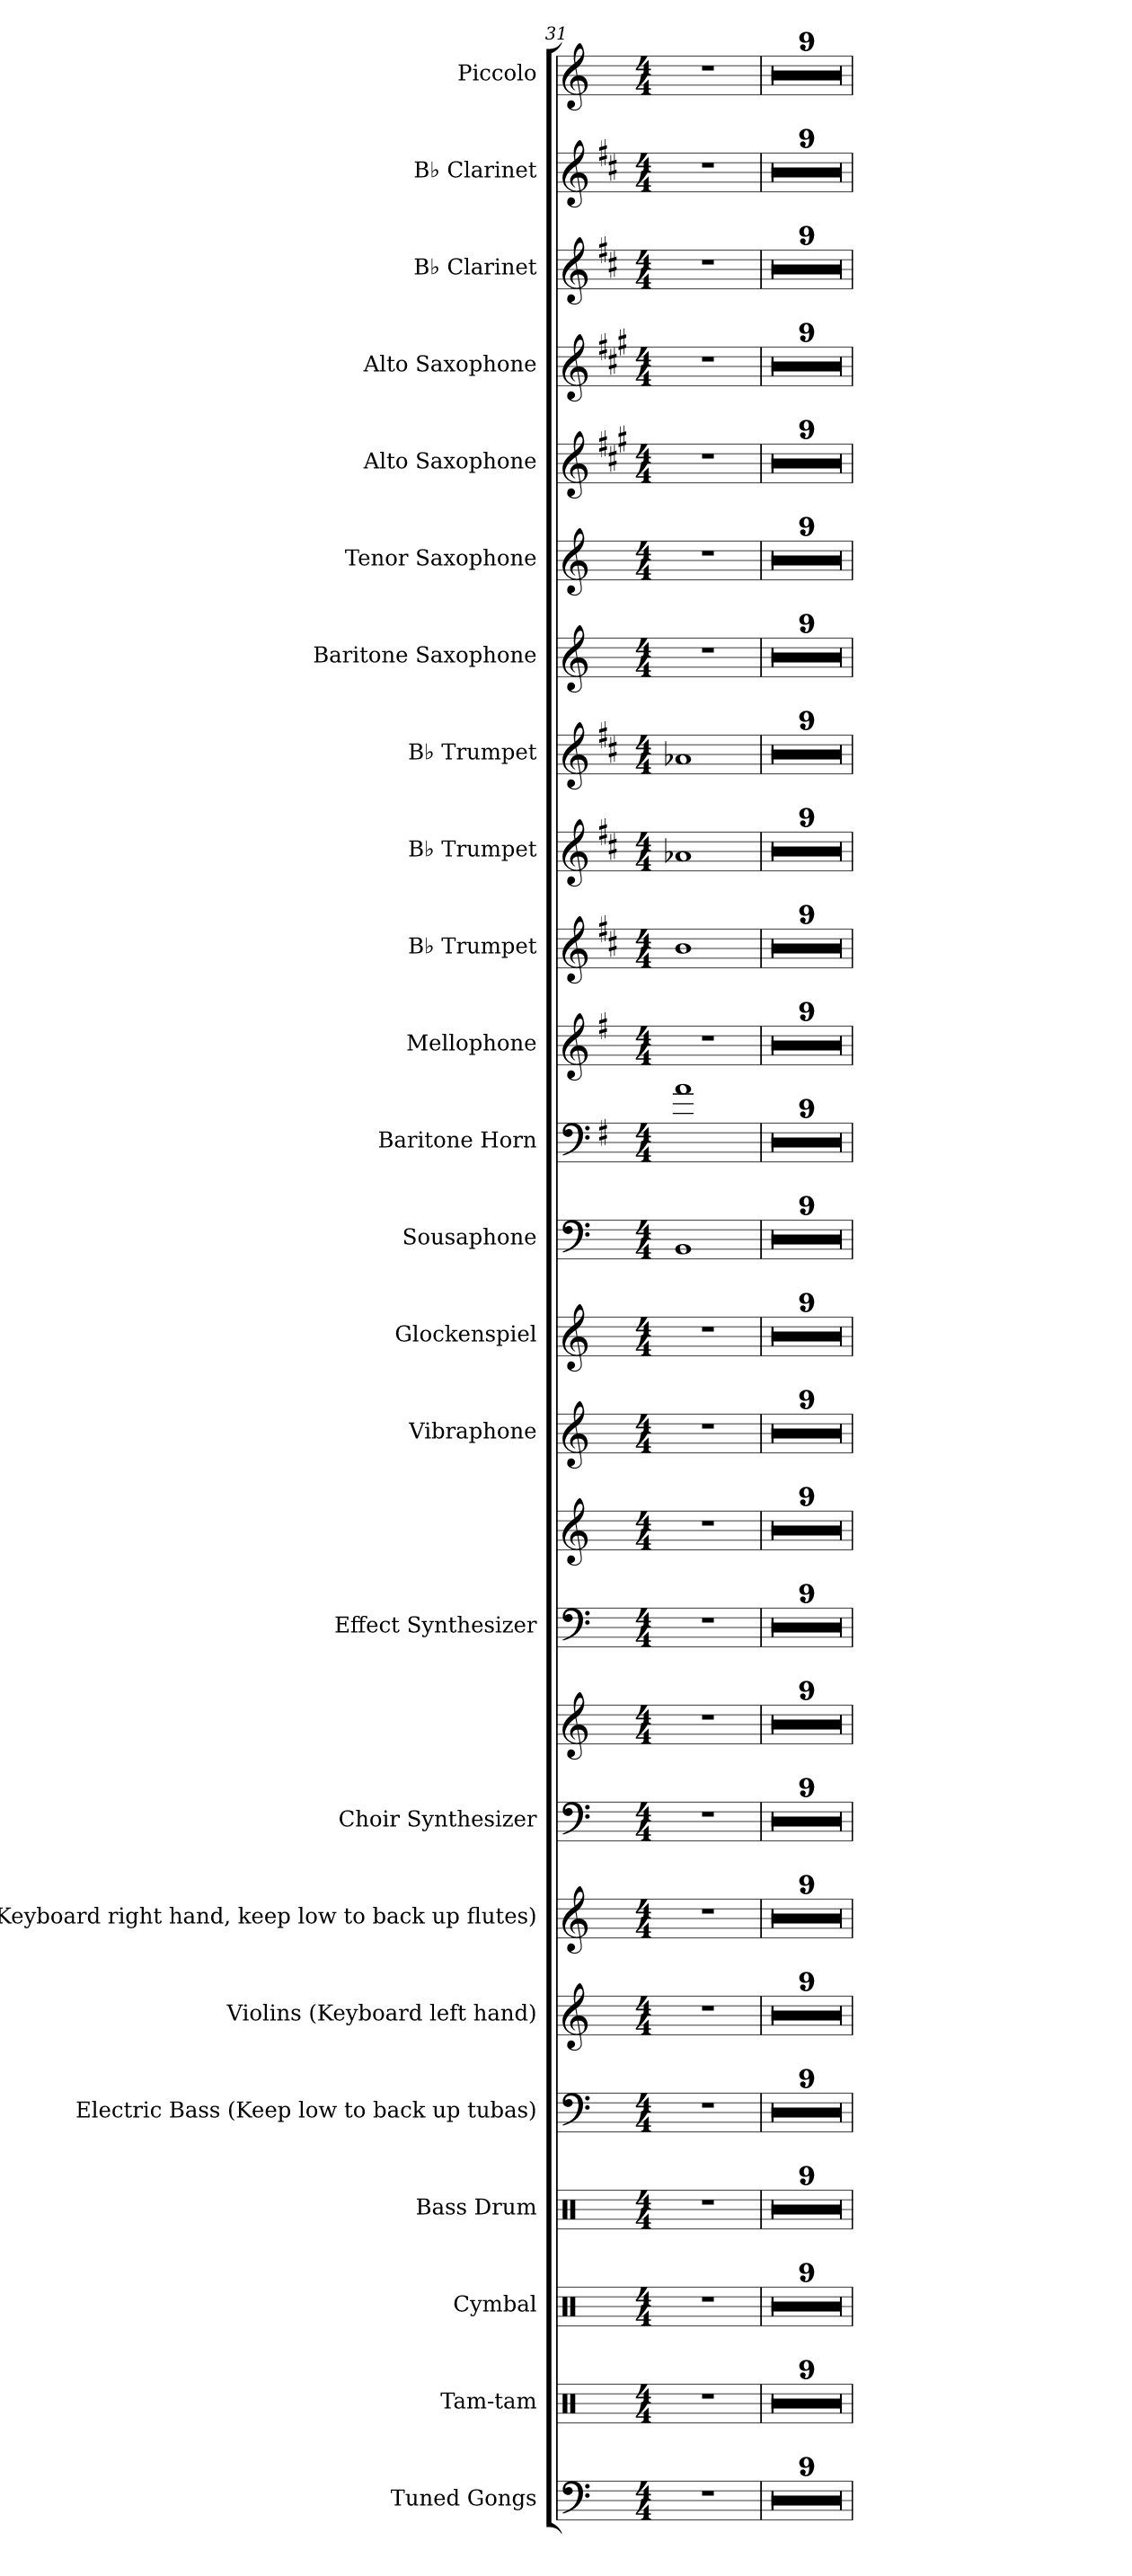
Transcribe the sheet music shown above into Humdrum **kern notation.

**kern	**kern	**kern	**kern	**kern	**kern	**kern	**kern	**kern	**kern	**kern	**kern	**kern	**kern	**kern	**kern	**kern	**kern	**kern	**kern	**kern	**kern	**kern	**kern	**kern	**kern
*part24	*part23	*part22	*part21	*part20	*part19	*part18	*part17	*part17	*part16	*part16	*part15	*part14	*part13	*part12	*part11	*part10	*part9	*part8	*part7	*part6	*part5	*part4	*part3	*part2	*part1
*staff26	*staff25	*staff24	*staff23	*staff22	*staff21	*staff20	*staff19	*staff18	*staff17	*staff16	*staff15	*staff14	*staff13	*staff12	*staff11	*staff10	*staff9	*staff8	*staff7	*staff6	*staff5	*staff4	*staff3	*staff2	*staff1
*I"Tuned Gongs	*I"Tam-tam	*I"Cymbal	*I"Bass Drum	*I"Electric Bass (Keep low to back up tubas)	*I"Violins (Keyboard left hand)	*I"Violins (Keyboard right hand,  keep low to back up flutes)	*I"Choir Synthesizer	*	*I"Effect Synthesizer	*	*I"Vibraphone	*I"Glockenspiel	*I"Sousaphone	*I"Baritone Horn	*I"Mellophone	*I"B♭ Trumpet	*I"B♭ Trumpet	*I"B♭ Trumpet	*I"Baritone Saxophone	*I"Tenor Saxophone	*I"Alto Saxophone	*I"Alto Saxophone	*I"B♭ Clarinet	*I"B♭ Clarinet	*I"Piccolo
*I'Td. Go.	*I'Tam-tam	*I'Cym.	*I'B. Dr.	*I'El. B.	*I'Vlns.	*I'Vlns.	*I'Synth.	*	*I'Synth.	*	*I'Vib.	*I'Glk.	*I'Sphn.	*I'Bar. Hn.	*I'Mph.	*I'B♭ Tpt.	*I'B♭ Tpt.	*I'B♭ Tpt.	*I'Bar. Sax.	*I'T. Sax.	*I'A. Sax.	*I'A. Sax.	*I'B♭ Cl.	*I'B♭ Cl.	*I'Picc.
*clefF4	*clefX	*clefX	*clefX	*clefF4	*clefG2	*clefG2	*clefF4	*clefG2	*clefF4	*clefG2	*clefG2	*clefG2	*clefF4	*clefF4	*clefG2	*clefG2	*clefG2	*clefG2	*clefG2	*clefG2	*clefG2	*clefG2	*clefG2	*clefG2	*clefG2
*	*	*	*	*ITrd7c12	*	*	*	*	*	*	*	*ITrd-14c-24	*	*ITrd4c7	*ITrd4c7	*ITrd1c2	*ITrd1c2	*ITrd1c2	*ITrd12c21	*ITrd8c14	*ITrd5c9	*ITrd5c9	*ITrd1c2	*ITrd1c2	*ITrd-7c-12
*k[]	*k[]	*k[]	*k[]	*k[]	*k[]	*k[]	*k[]	*k[]	*k[]	*k[]	*k[]	*k[]	*k[]	*k[]	*k[]	*k[]	*k[]	*k[]	*k[]	*k[]	*k[]	*k[]	*k[]	*k[]	*k[]
*M4/4	*M4/4	*M4/4	*M4/4	*M4/4	*M4/4	*M4/4	*M4/4	*M4/4	*M4/4	*M4/4	*M4/4	*M4/4	*M4/4	*M4/4	*M4/4	*M4/4	*M4/4	*M4/4	*M4/4	*M4/4	*M4/4	*M4/4	*M4/4	*M4/4	*M4/4
=31	=31	=31	=31	=31	=31	=31	=31	=31	=31	=31	=31	=31	=31	=31	=31	=31	=31	=31	=31	=31	=31	=31	=31	=31	=31
1r	1r	1r	1r	1r	1r	1r	1r	1r	1r	1r	1r	1r	1BB	1d	1r	1a	1g-X	1g-X	1r	1r	1r	1r	1r	1r	1r
=32	=32	=32	=32	=32	=32	=32	=32	=32	=32	=32	=32	=32	=32	=32	=32	=32	=32	=32	=32	=32	=32	=32	=32	=32	=32
1r	1r	1r	1r	1r	1r	1r	1r	1r	1r	1r	1r	1r	1r	1r	1r	1r	1r	1r	1r	1r	1r	1r	1r	1r	1r
=33	=33	=33	=33	=33	=33	=33	=33	=33	=33	=33	=33	=33	=33	=33	=33	=33	=33	=33	=33	=33	=33	=33	=33	=33	=33
1r	1r	1r	1r	1r	1r	1r	1r	1r	1r	1r	1r	1r	1r	1r	1r	1r	1r	1r	1r	1r	1r	1r	1r	1r	1r
=34	=34	=34	=34	=34	=34	=34	=34	=34	=34	=34	=34	=34	=34	=34	=34	=34	=34	=34	=34	=34	=34	=34	=34	=34	=34
1r	1r	1r	1r	1r	1r	1r	1r	1r	1r	1r	1r	1r	1r	1r	1r	1r	1r	1r	1r	1r	1r	1r	1r	1r	1r
=35	=35	=35	=35	=35	=35	=35	=35	=35	=35	=35	=35	=35	=35	=35	=35	=35	=35	=35	=35	=35	=35	=35	=35	=35	=35
1r	1r	1r	1r	1r	1r	1r	1r	1r	1r	1r	1r	1r	1r	1r	1r	1r	1r	1r	1r	1r	1r	1r	1r	1r	1r
=36	=36	=36	=36	=36	=36	=36	=36	=36	=36	=36	=36	=36	=36	=36	=36	=36	=36	=36	=36	=36	=36	=36	=36	=36	=36
1r	1r	1r	1r	1r	1r	1r	1r	1r	1r	1r	1r	1r	1r	1r	1r	1r	1r	1r	1r	1r	1r	1r	1r	1r	1r
=37	=37	=37	=37	=37	=37	=37	=37	=37	=37	=37	=37	=37	=37	=37	=37	=37	=37	=37	=37	=37	=37	=37	=37	=37	=37
1r	1r	1r	1r	1r	1r	1r	1r	1r	1r	1r	1r	1r	1r	1r	1r	1r	1r	1r	1r	1r	1r	1r	1r	1r	1r
=38	=38	=38	=38	=38	=38	=38	=38	=38	=38	=38	=38	=38	=38	=38	=38	=38	=38	=38	=38	=38	=38	=38	=38	=38	=38
1r	1r	1r	1r	1r	1r	1r	1r	1r	1r	1r	1r	1r	1r	1r	1r	1r	1r	1r	1r	1r	1r	1r	1r	1r	1r
=39	=39	=39	=39	=39	=39	=39	=39	=39	=39	=39	=39	=39	=39	=39	=39	=39	=39	=39	=39	=39	=39	=39	=39	=39	=39
1r	1r	1r	1r	1r	1r	1r	1r	1r	1r	1r	1r	1r	1r	1r	1r	1r	1r	1r	1r	1r	1r	1r	1r	1r	1r
=40	=40	=40	=40	=40	=40	=40	=40	=40	=40	=40	=40	=40	=40	=40	=40	=40	=40	=40	=40	=40	=40	=40	=40	=40	=40
1r	1r	1r	1r	1r	1r	1r	1r	1r	1r	1r	1r	1r	1r	1r	1r	1r	1r	1r	1r	1r	1r	1r	1r	1r	1r
=	=	=	=	=	=	=	=	=	=	=	=	=	=	=	=	=	=	=	=	=	=	=	=	=	=
*-	*-	*-	*-	*-	*-	*-	*-	*-	*-	*-	*-	*-	*-	*-	*-	*-	*-	*-	*-	*-	*-	*-	*-	*-	*-
